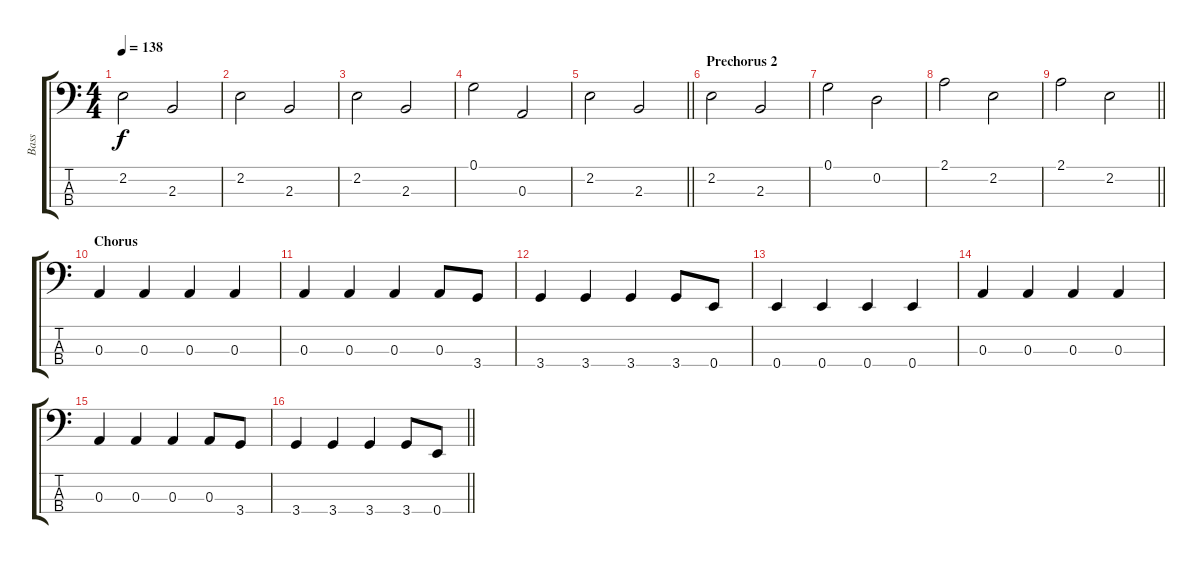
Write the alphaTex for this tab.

\track ("Bass" "Bass") {instrument electricbassfinger}
\staff {score tabs}
\tuning (G2 D2 A1 E1) {hide}
\ts (4 4)
\tempo 138
\clef f4
\ks c
2.2.2{dy f} 2.3.2 |
2.2.2 2.3.2 |
2.2.2 2.3.2 |
0.1.2 0.3.2 |
\barLineRight lightlight
2.2.2 2.3.2 |
\section ("" "Prechorus 2")
2.2.2 2.3.2 |
0.1.2 0.2.2 |
2.1.2 2.2.2 |
\barLineRight lightlight
2.1.2 2.2.2 |
\section ("" "Chorus")
0.3.4 0.3.4 0.3.4 0.3.4 |
0.3.4 0.3.4 0.3.4 0.3.8 3.4.8 |
3.4.4 3.4.4 3.4.4 3.4.8 0.4.8 |
0.4.4 0.4.4 0.4.4 0.4.4 |
0.3.4 0.3.4 0.3.4 0.3.4 |
0.3.4 0.3.4 0.3.4 0.3.8 3.4.8 |
\barLineRight lightlight
3.4.4 3.4.4 3.4.4 3.4.8 0.4.8
